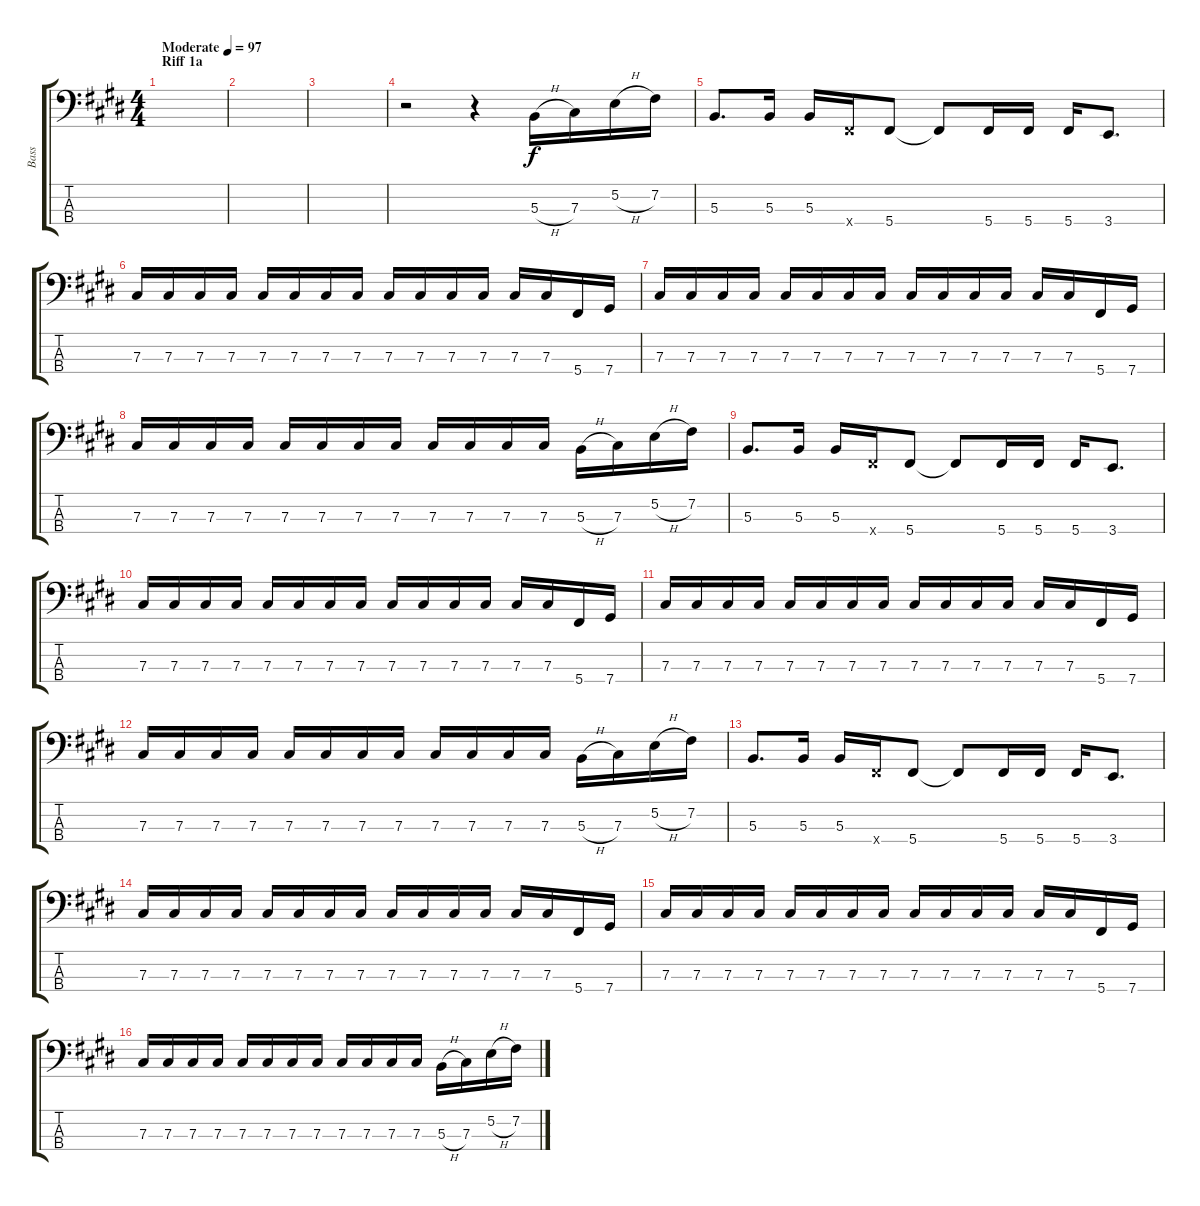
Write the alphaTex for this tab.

\track ("Bass" "Bass") {instrument electricbassfinger}
\staff {score tabs}
\tuning (E2 B1 Gb1 Db1) {hide}
\ts (4 4)
\section ("" "Riff 1a")
\tempo (97 "Moderate")
\clef f4
\ks e
|
|
|
r.2 r.4 5.3{h}.16 7.3.16 5.2{h}.16 7.2.16 |
5.3.8{d} 5.3.16 5.3.16 5.4{x}.16 5.4.8 5.4{t}.8 5.4.16 5.4.16 5.4.16 3.4.8{d} |
7.3.16 7.3.16 7.3.16 7.3.16 7.3.16 7.3.16 7.3.16 7.3.16 7.3.16 7.3.16 7.3.16 7.3.16 7.3.16 7.3.16 5.4.16 7.4.16 |
7.3.16 7.3.16 7.3.16 7.3.16 7.3.16 7.3.16 7.3.16 7.3.16 7.3.16 7.3.16 7.3.16 7.3.16 7.3.16 7.3.16 5.4.16 7.4.16 |
7.3.16 7.3.16 7.3.16 7.3.16 7.3.16 7.3.16 7.3.16 7.3.16 7.3.16 7.3.16 7.3.16 7.3.16 5.3{h}.16 7.3.16 5.2{h}.16 7.2.16 |
5.3.8{d} 5.3.16 5.3.16 5.4{x}.16 5.4.8 5.4{t}.8 5.4.16 5.4.16 5.4.16 3.4.8{d} |
7.3.16 7.3.16 7.3.16 7.3.16 7.3.16 7.3.16 7.3.16 7.3.16 7.3.16 7.3.16 7.3.16 7.3.16 7.3.16 7.3.16 5.4.16 7.4.16 |
7.3.16 7.3.16 7.3.16 7.3.16 7.3.16 7.3.16 7.3.16 7.3.16 7.3.16 7.3.16 7.3.16 7.3.16 7.3.16 7.3.16 5.4.16 7.4.16 |
7.3.16 7.3.16 7.3.16 7.3.16 7.3.16 7.3.16 7.3.16 7.3.16 7.3.16 7.3.16 7.3.16 7.3.16 5.3{h}.16 7.3.16 5.2{h}.16 7.2.16 |
5.3.8{d} 5.3.16 5.3.16 5.4{x}.16 5.4.8 5.4{t}.8 5.4.16 5.4.16 5.4.16 3.4.8{d} |
7.3.16 7.3.16 7.3.16 7.3.16 7.3.16 7.3.16 7.3.16 7.3.16 7.3.16 7.3.16 7.3.16 7.3.16 7.3.16 7.3.16 5.4.16 7.4.16 |
7.3.16 7.3.16 7.3.16 7.3.16 7.3.16 7.3.16 7.3.16 7.3.16 7.3.16 7.3.16 7.3.16 7.3.16 7.3.16 7.3.16 5.4.16 7.4.16 |
7.3.16 7.3.16 7.3.16 7.3.16 7.3.16 7.3.16 7.3.16 7.3.16 7.3.16 7.3.16 7.3.16 7.3.16 5.3{h}.16 7.3.16 5.2{h}.16 7.2.16
